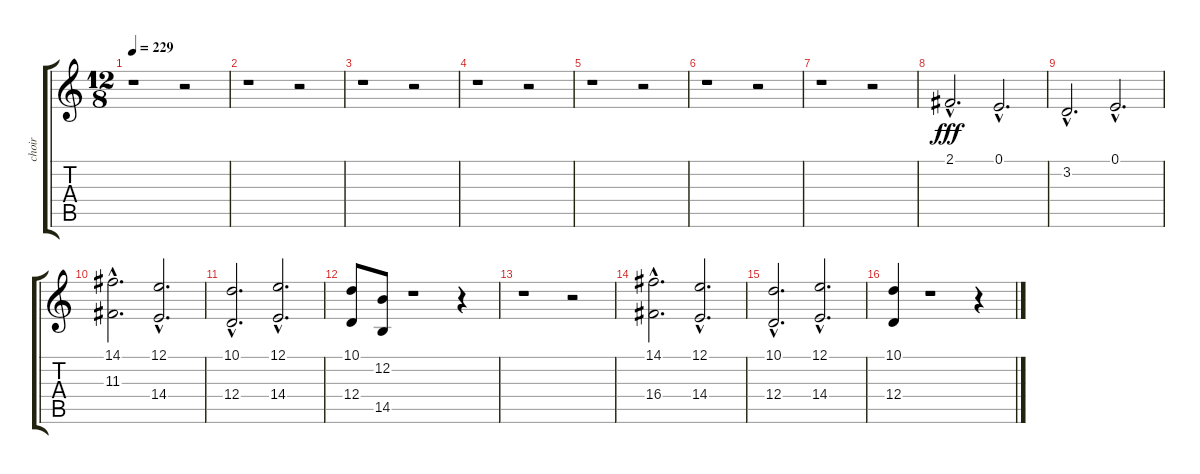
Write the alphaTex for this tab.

\track ("choir" "choir") {instrument choiraahs}
\staff {score tabs}
\tuning (E4 B3 G3 D3 A2 E2) {hide}
\ts (12 8)
\tempo 229
\clef g2
\ks c
r.1{dy fff} r.2 |
r.1 r.2 |
r.1 r.2 |
r.1 r.2 |
r.1 r.2 |
r.1 r.2 |
r.1 r.2 |
2.1{hac}.2{d} 0.1{hac}.2{d} |
3.2{hac}.2{d} 0.1{hac}.2{d} |
(14.1{hac} 11.3{hac}).2{d} (12.1{hac} 14.4{hac}).2{d} |
(10.1{hac} 12.4{hac}).2{d} (12.1{hac} 14.4{hac}).2{d} |
(10.1 12.4).8 (12.2 14.5).8 r.1 r.4 |
r.1 r.2 |
(14.1{hac} 16.4{hac}).2{d} (12.1{hac} 14.4{hac}).2{d} |
(10.1{hac} 12.4{hac}).2{d} (12.1{hac} 14.4{hac}).2{d} |
(10.1 12.4).4 r.1 r.4
